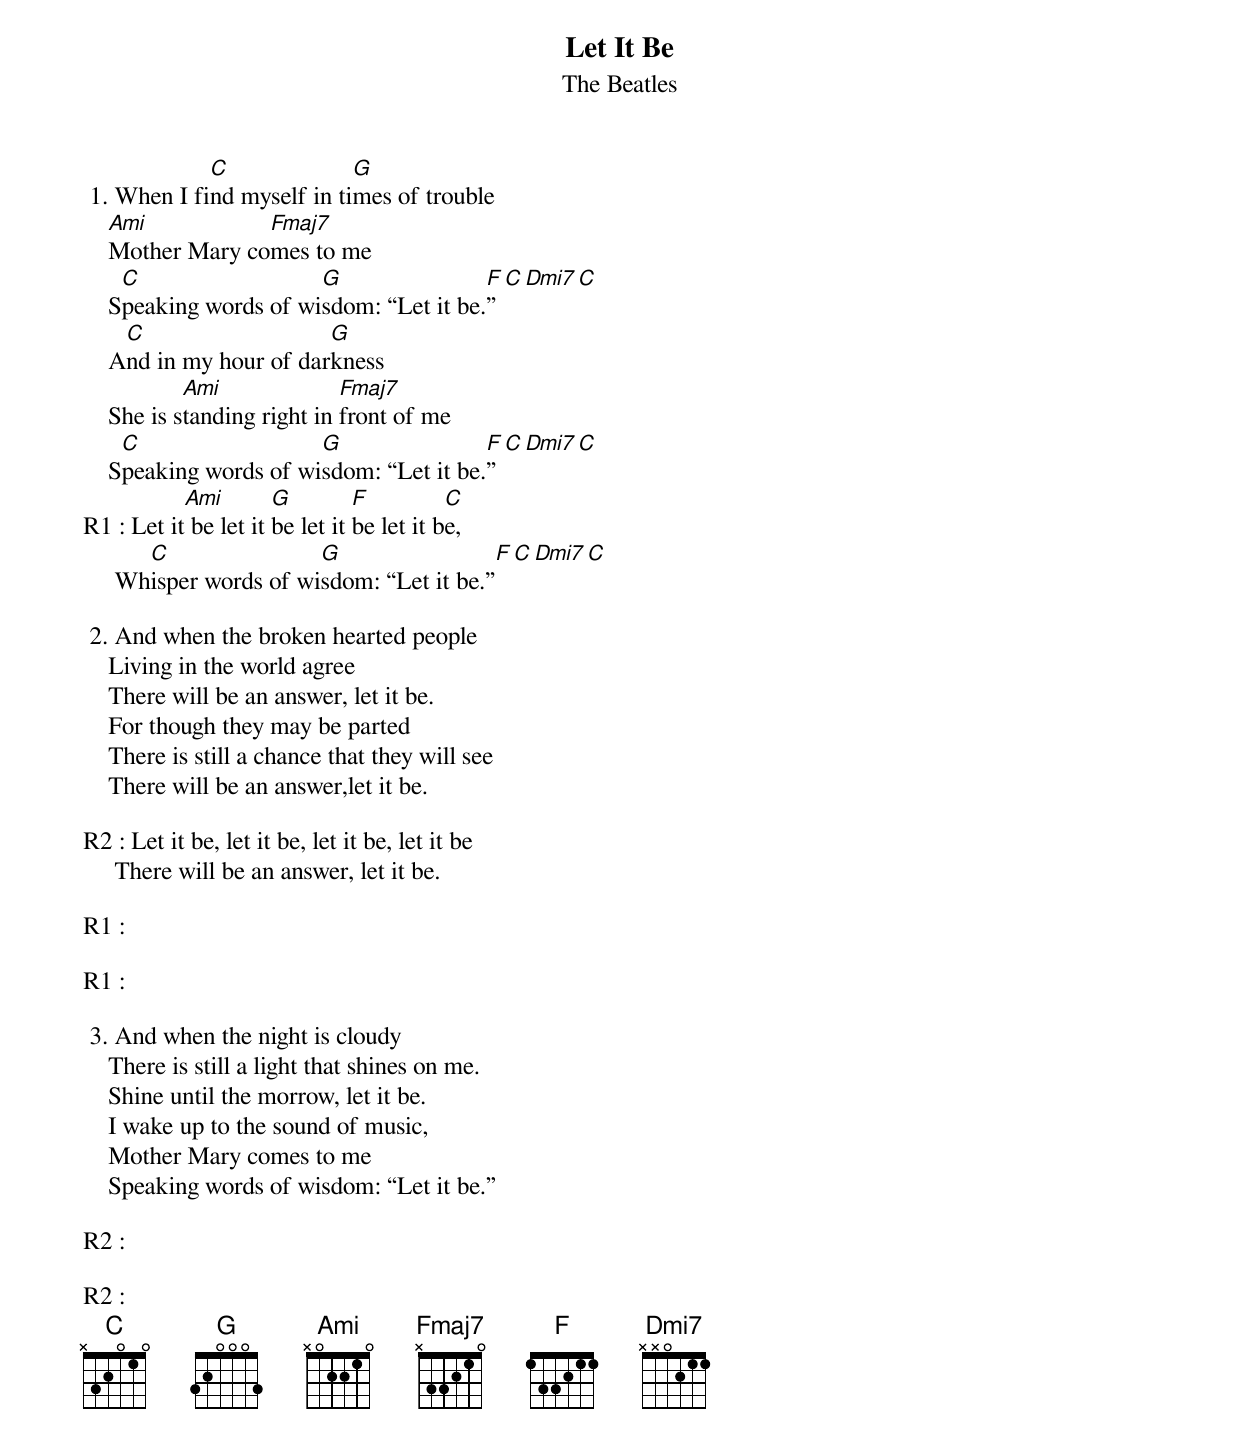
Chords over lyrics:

                    Let It Be
                      The Beatles

             C              G
 1. When I find myself in times of trouble
    Ami           Fmaj7
    Mother Mary comes to me
     C                  G                F C Dmi7 C
    Speaking words of wisdom: “Let it be.”
     C                   G
    And in my hour of darkness
            Ami              Fmaj7
    She is standing right in front of me
     C                  G                F C Dmi7 C
    Speaking words of wisdom: “Let it be.”
           Ami        G         F          C
R1 : Let it be let it be let it be let it be,
       C                G                  F C Dmi7 C
     Whisper words of wisdom: “Let it be.”

 2. And when the broken hearted people
    Living in the world agree
    There will be an answer, let it be.
    For though they may be parted
    There is still a chance that they will see
    There will be an answer,let it be.

R2 : Let it be, let it be, let it be, let it be
     There will be an answer, let it be.

R1 :

R1 :

 3. And when the night is cloudy
    There is still a light that shines on me.
    Shine until the morrow, let it be.
    I wake up to the sound of music,
    Mother Mary comes to me
    Speaking words of wisdom: “Let it be.”

R2 :

R2 :
